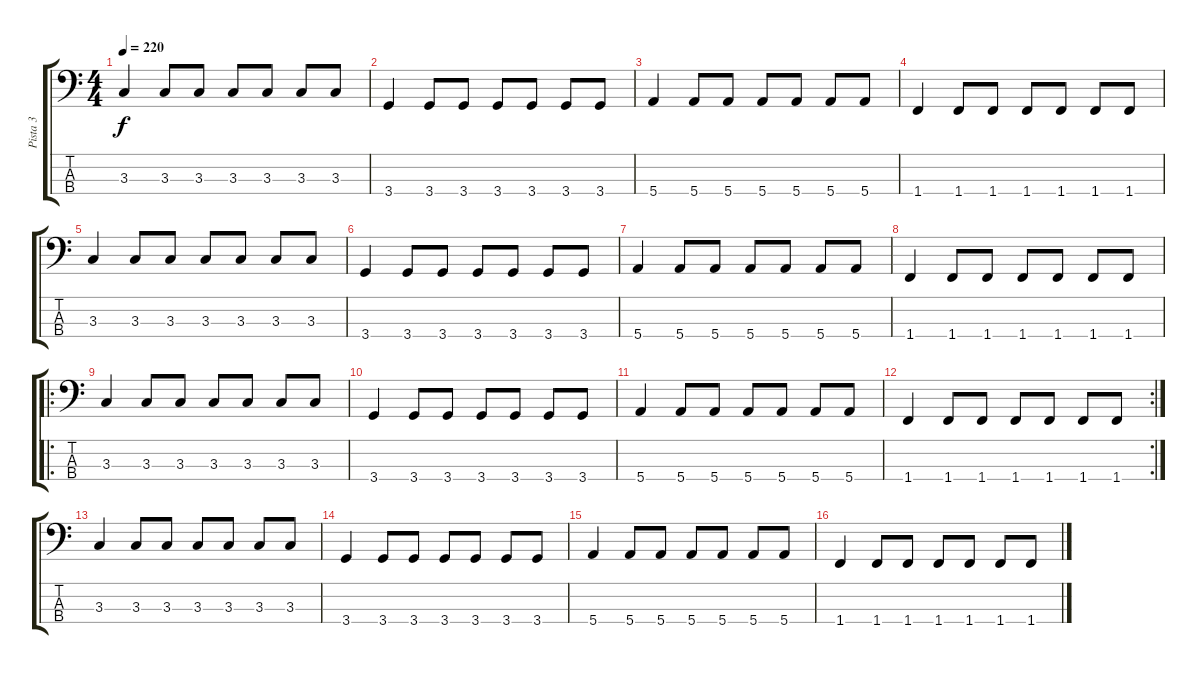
\track ("Pista 3" "Pista 3") {instrument electricbasspick}
\staff {score tabs}
\tuning (G2 D2 A1 E1) {hide}
\ts (4 4)
\tempo 220
\clef f4
\ks c
3.3.4{dy f} 3.3.8 3.3.8 3.3.8 3.3.8 3.3.8 3.3.8 |
3.4.4 3.4.8 3.4.8 3.4.8 3.4.8 3.4.8 3.4.8 |
5.4.4 5.4.8 5.4.8 5.4.8 5.4.8 5.4.8 5.4.8 |
1.4.4 1.4.8 1.4.8 1.4.8 1.4.8 1.4.8 1.4.8 |
3.3.4 3.3.8 3.3.8 3.3.8 3.3.8 3.3.8 3.3.8 |
3.4.4 3.4.8 3.4.8 3.4.8 3.4.8 3.4.8 3.4.8 |
5.4.4 5.4.8 5.4.8 5.4.8 5.4.8 5.4.8 5.4.8 |
1.4.4 1.4.8 1.4.8 1.4.8 1.4.8 1.4.8 1.4.8 |
\ro
3.3.4 3.3.8 3.3.8 3.3.8 3.3.8 3.3.8 3.3.8 |
3.4.4 3.4.8 3.4.8 3.4.8 3.4.8 3.4.8 3.4.8 |
5.4.4 5.4.8 5.4.8 5.4.8 5.4.8 5.4.8 5.4.8 |
\rc 2
1.4.4 1.4.8 1.4.8 1.4.8 1.4.8 1.4.8 1.4.8 |
3.3.4 3.3.8 3.3.8 3.3.8 3.3.8 3.3.8 3.3.8 |
3.4.4 3.4.8 3.4.8 3.4.8 3.4.8 3.4.8 3.4.8 |
5.4.4 5.4.8 5.4.8 5.4.8 5.4.8 5.4.8 5.4.8 |
1.4.4 1.4.8 1.4.8 1.4.8 1.4.8 1.4.8 1.4.8
